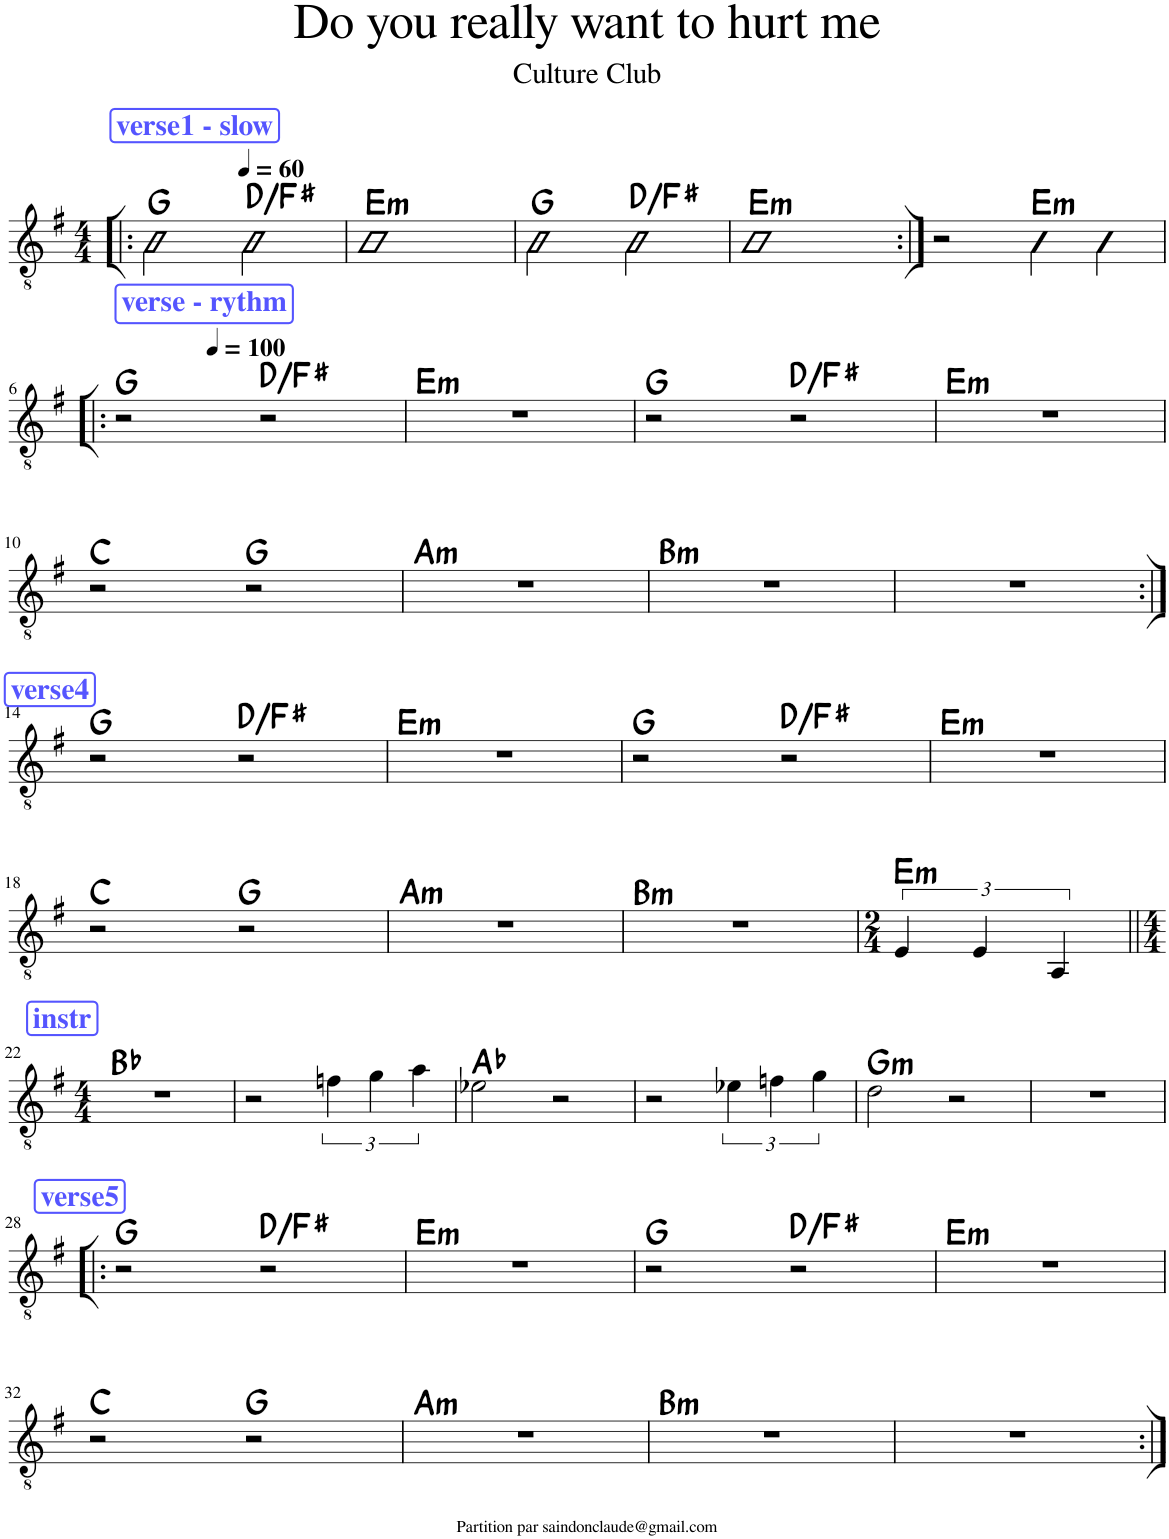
**kern	**harte
*part1	*part1
*staff1	*
*I"Classical Guitar	*
*I'Guit.	*
*clefGv2	*
*k[f#]	*
*M4/4	*
*MM60	*
!!LO:REH:place=s1:a:B:cj:color=#5555FF:fs=14:t=verse1 - slow
=1!|:	=1!|:
2G\	G:maj
2F#\	D:maj/3
=2	=2
!	!LO:H:kt=m
1E	E:min
=3	=3
2G\	G:maj
2F#\	D:maj/3
=4	=4
!	!LO:H:kt=m
1E	E:min
=5:|!	=5:|!
2r	.
!	!LO:H:kt=m
4E\	E:min
4E\	.
!!LO:LB:g=z
=6!|:	=6!|:
!!LO:REH:place=s1:a:B:cj:color=#5555FF:fs=14:t=verse - rythm
*MM100	*
2r	G:maj
2r	D:maj/3
=7	=7
!	!LO:H:kt=m
1r	E:min
=8	=8
2r	G:maj
2r	D:maj/3
=9	=9
!	!LO:H:kt=m
1r	E:min
!!LO:LB:g=z
=10	=10
2r	C:maj
2r	G:maj
=11	=11
!	!LO:H:kt=m
1r	A:min
=12	=12
!	!LO:H:kt=m
1r	B:min
=13	=13
1r	.
!!LO:LB:g=z
!!LO:REH:place=s1:a:B:cj:color=#5555FF:fs=14:t=verse4
=14:|!	=14:|!
2r	G:maj
2r	D:maj/3
=15	=15
!	!LO:H:kt=m
1r	E:min
=16	=16
2r	G:maj
2r	D:maj/3
=17	=17
!	!LO:H:kt=m
1r	E:min
!!LO:LB:g=z
=18	=18
2r	C:maj
2r	G:maj
=19	=19
!	!LO:H:kt=m
1r	A:min
=20	=20
!	!LO:H:kt=m
1r	B:min
=21	=21
*M2/4	*
!	!LO:H:kt=m
6E/	E:min
6E/	.
6AA/	.
!!LO:LB:g=z
!!LO:REH:place=s1:a:B:cj:color=#5555FF:fs=14:t=instr
=22||	=22||
*M4/4	*
1r	Bb:maj
=23	=23
2r	.
6fn\	.
6g\	.
6a\	.
=24	=24
2e-X\	Ab:maj
2r	.
=25	=25
2r	.
6e-X\	.
6fn\	.
6g\	.
=26	=26
!	!LO:H:kt=m
2d\	G:min
2r	.
=27	=27
1r	.
!!LO:LB:g=z
!!LO:REH:place=s1:a:B:cj:color=#5555FF:fs=14:t=verse5
=28!|:	=28!|:
2r	G:maj
2r	D:maj/3
=29	=29
!	!LO:H:kt=m
1r	E:min
=30	=30
2r	G:maj
2r	D:maj/3
=31	=31
!	!LO:H:kt=m
1r	E:min
!!LO:LB:g=z
=32	=32
2r	C:maj
2r	G:maj
=33	=33
!	!LO:H:kt=m
1r	A:min
=34	=34
!	!LO:H:kt=m
1r	B:min
=35	=35
1r	.
=:|!	=:|!
*-	*-
